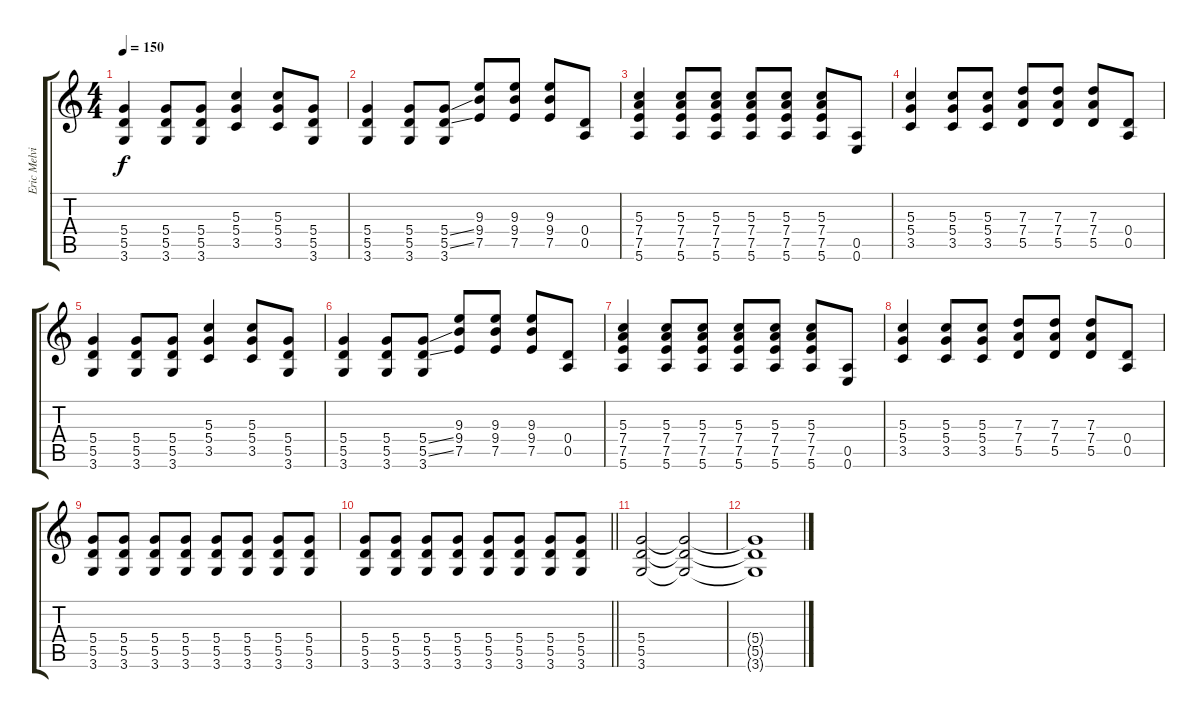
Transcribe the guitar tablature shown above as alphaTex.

\track ("Eric Melvin" "Eric Melvi") {instrument distortionguitar}
\staff {score tabs}
\tuning (E4 B3 G3 D3 A2 E2) {hide}
\ts (4 4)
\tempo 150
\clef g2
\ks c
(5.4 5.5 3.6).4{dy f} (5.4 5.5 3.6).8 (5.4 5.5 3.6).8 (5.3 5.4 3.5).4 (5.3 5.4 3.5).8 (5.4 5.5 3.6).8 |
(5.4 5.5 3.6).4 (5.4 5.5 3.6).8 (5.4{ss} 5.5{ss} 3.6).8 (9.3 9.4 7.5).8 (9.3 9.4 7.5).8 (9.3 9.4 7.5).8 (0.4 0.5).8 |
(5.3 7.4 7.5 5.6).4 (5.3 7.4 7.5 5.6).8 (5.3 7.4 7.5 5.6).8 (5.3 7.4 7.5 5.6).8 (5.3 7.4 7.5 5.6).8 (5.3 7.4 7.5 5.6).8 (0.5 0.6).8 |
(5.3 5.4 3.5).4 (5.3 5.4 3.5).8 (5.3 5.4 3.5).8 (7.3 7.4 5.5).8 (7.3 7.4 5.5).8 (7.3 7.4 5.5).8 (0.4 0.5).8 |
(5.4 5.5 3.6).4 (5.4 5.5 3.6).8 (5.4 5.5 3.6).8 (5.3 5.4 3.5).4 (5.3 5.4 3.5).8 (5.4 5.5 3.6).8 |
(5.4 5.5 3.6).4 (5.4 5.5 3.6).8 (5.4{ss} 5.5{ss} 3.6).8 (9.3 9.4 7.5).8 (9.3 9.4 7.5).8 (9.3 9.4 7.5).8 (0.4 0.5).8 |
(5.3 7.4 7.5 5.6).4 (5.3 7.4 7.5 5.6).8 (5.3 7.4 7.5 5.6).8 (5.3 7.4 7.5 5.6).8 (5.3 7.4 7.5 5.6).8 (5.3 7.4 7.5 5.6).8 (0.5 0.6).8 |
(5.3 5.4 3.5).4 (5.3 5.4 3.5).8 (5.3 5.4 3.5).8 (7.3 7.4 5.5).8 (7.3 7.4 5.5).8 (7.3 7.4 5.5).8 (0.4 0.5).8 |
(5.4 5.5 3.6).8 (5.4 5.5 3.6).8 (5.4 5.5 3.6).8 (5.4 5.5 3.6).8 (5.4 5.5 3.6).8 (5.4 5.5 3.6).8 (5.4 5.5 3.6).8 (5.4 5.5 3.6).8 |
\barLineRight lightlight
(5.4 5.5 3.6).8 (5.4 5.5 3.6).8 (5.4 5.5 3.6).8 (5.4 5.5 3.6).8 (5.4 5.5 3.6).8 (5.4 5.5 3.6).8 (5.4 5.5 3.6).8 (5.4 5.5 3.6).8 |
\section ("" "")
(5.4 5.5 3.6).2 (5.4{t} 5.5{t} 3.6{t}).2{volume 0} |
(5.4{t} 5.5{t} 3.6{t}).1
